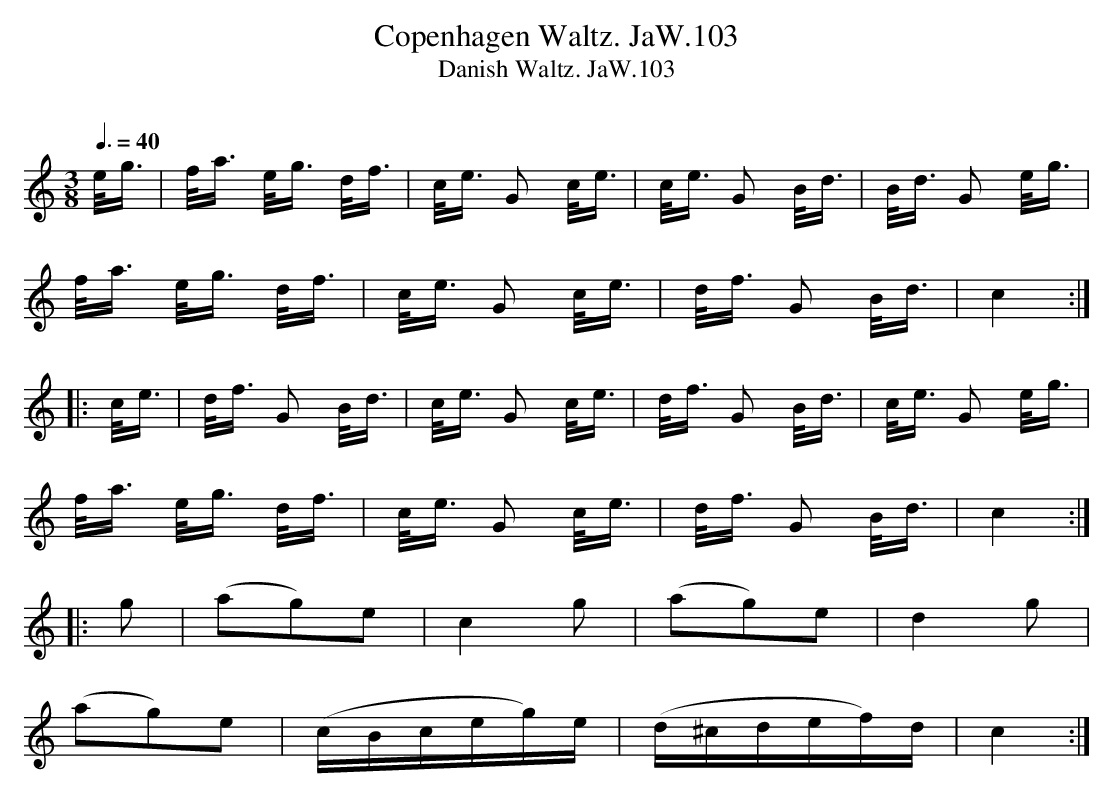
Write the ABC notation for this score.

X:1
T:Copenhagen Waltz. JaW.103
T:Danish Waltz. JaW.103
M:3/8
L:1/16
Q:3/8=40
O:
K:C
e<g|f<a e<g d<f|c<e G2 c<e|c<e G2 B<d|B<d G2 e<g|
f<a e<g d<f|c<e G2 c<e|d<f G2 B<d|c4:|
|:c<e|d<f G2 B<d|c<e G2 c<e|d<f G2 B<d|c<e G2 e<g|
f<a e<g d<f|c<e G2 c<e|d<f G2 B<d|c4:|
|:g2|(a2g2)e2|c4g2|(a2g2)e2|d4g2|
(a2g2)e2|(cBceg)e|(d^cdef)d|c4:|
